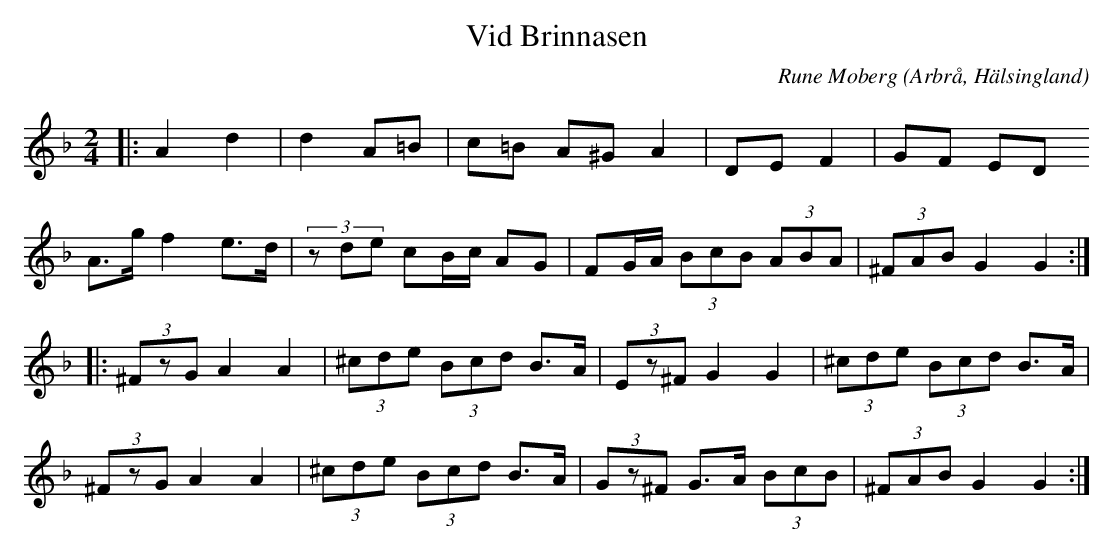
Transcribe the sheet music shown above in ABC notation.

X:1
T:Vid Brinnasen
C: Rune Moberg
O:Arbrå, Hälsingland
M:2/4
L:1/8
K:Dm
|: A2 d2|d2 A=B|c=B A^G A2|DE F2-|GF ED
A>g f2 e>d|(3zde cB/c/ AG|FG/A/ (3BcB (3ABA|(3^FAB G2 G2:|
|:(3^FzG A2 A2|(3^cde (3Bcd B>A|(3Ez^F G2 G2|(3^cde (3Bcd B>A|
(3^FzG A2 A2|(3^cde (3Bcd B>A| (3Gz^F G>A (3BcB|(3^FAB G2 G2:|
